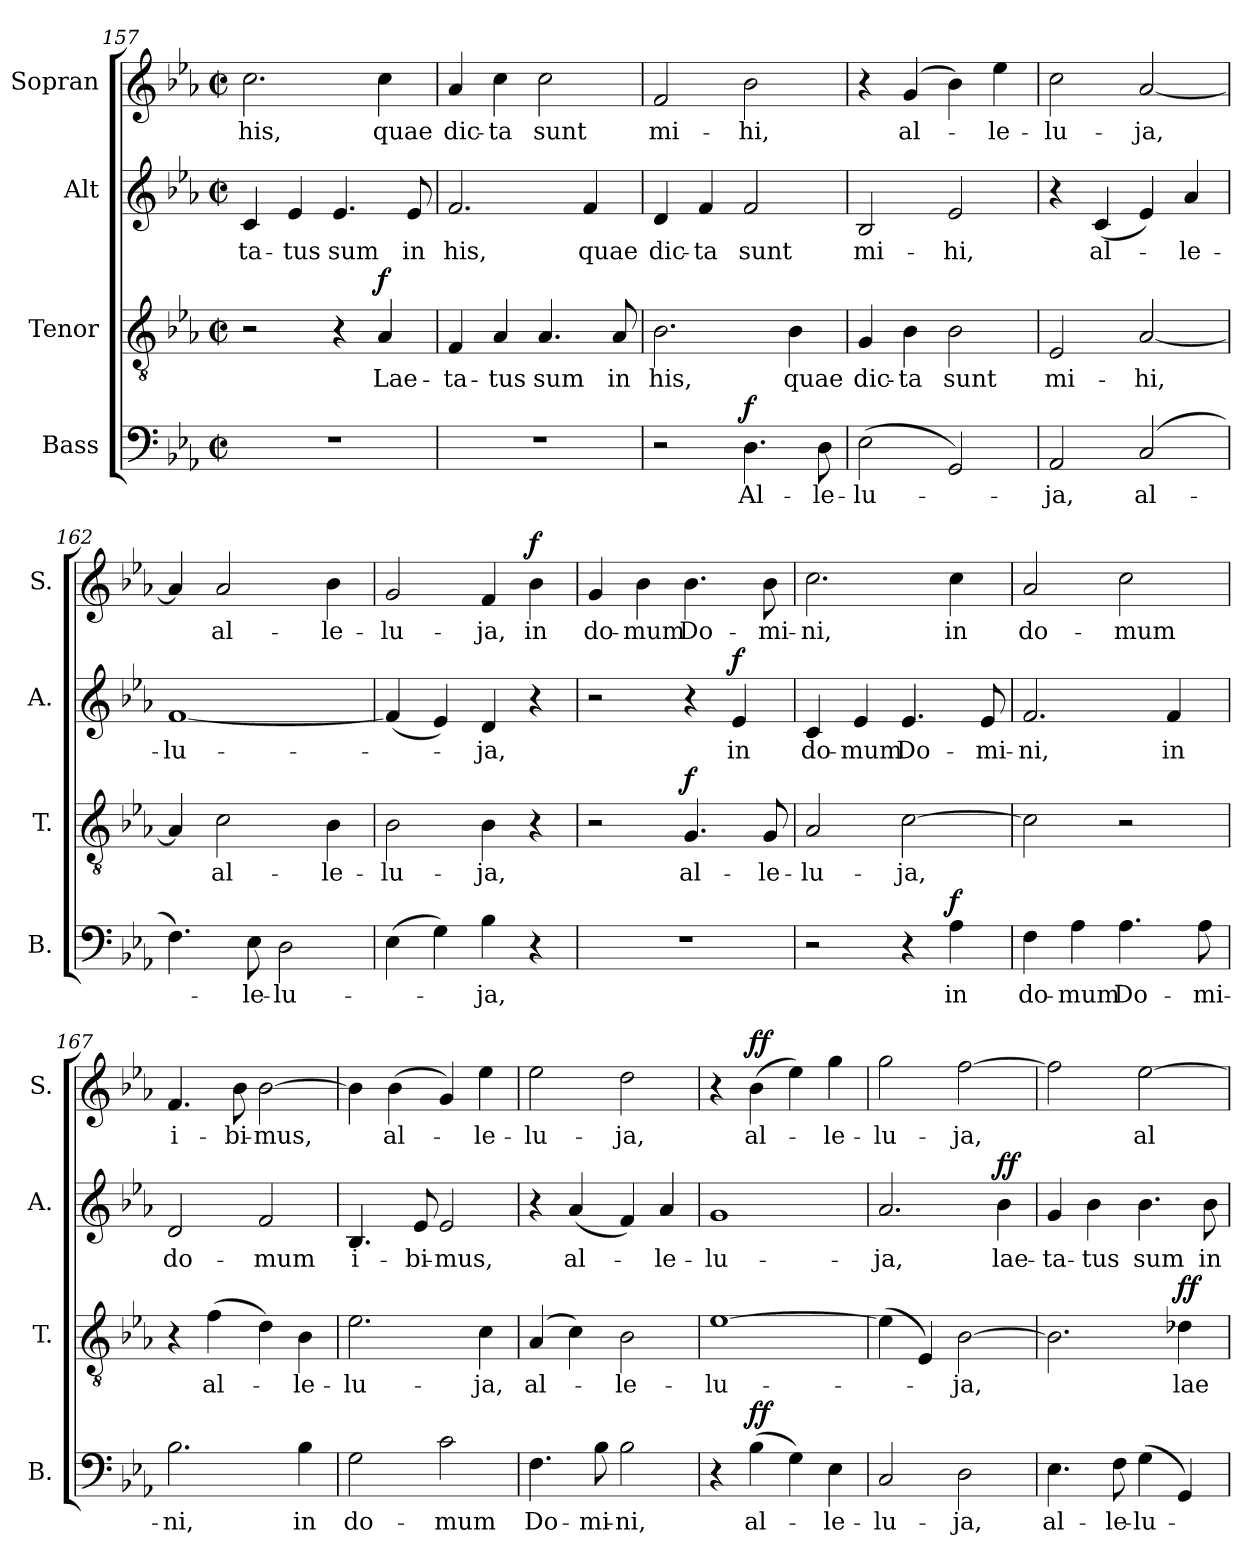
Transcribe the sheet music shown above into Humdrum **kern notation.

**kern	**text	**dynam	**kern	**text	**dynam	**kern	**text	**dynam	**kern	**text	**dynam
*part4	*part4	*part4	*part3	*part3	*part3	*part2	*part2	*part2	*part1	*part1	*part1
*staff4	*staff4	*staff4	*staff3	*staff3	*staff3	*staff2	*staff2	*staff2	*staff1	*staff1	*staff1
*I"Bass	*	*	*I"Tenor	*	*	*I"Alt	*	*	*I"Sopran	*	*
*I'B.	*	*	*I'T.	*	*	*I'A.	*	*	*I'S.	*	*
*clefF4	*	*	*clefGv2	*	*	*clefG2	*	*	*clefG2	*	*
*k[b-e-a-]	*	*	*k[b-e-a-]	*	*	*k[b-e-a-]	*	*	*k[b-e-a-]	*	*
*E-:	*	*	*E-:	*	*	*E-:	*	*	*E-:	*	*
*M2/2	*	*	*M2/2	*	*	*M2/2	*	*	*M2/2	*	*
*met(c|)	*	*	*met(c|)	*	*	*met(c|)	*	*	*met(c|)	*	*
=157	=157	=157	=157	=157	=157	=157	=157	=157	=157	=157	=157
!	!	!	!	!	!	!	!LO:LY:b	!	!	!LO:LY:b	!
1r	.	.	2r	.	.	4c/	-ta-	.	2.cc\	his,	.
!	!	!	!	!	!	!	!LO:LY:b	!	!	!	!
.	.	.	.	.	.	4e-/	-tus	.	.	.	.
!	!	!	!	!	!	!	!LO:LY:b	!	!	!	!
.	.	.	4r	.	.	4.e-/	sum	.	.	.	.
!	!	!	!	!LO:LY:b	!LO:DY:a	!	!	!	!	!LO:LY:b	!
.	.	.	4A-/	Lae-	f	.	.	.	4cc\	quae	.
!	!	!	!	!	!	!	!LO:LY:b	!	!	!	!
.	.	.	.	.	.	8e-/	in	.	.	.	.
=158	=158	=158	=158	=158	=158	=158	=158	=158	=158	=158	=158
!	!	!	!	!LO:LY:b	!	!	!LO:LY:b	!	!	!LO:LY:b	!
1r	.	.	4F/	-ta-	.	2.f/	his,	.	4a-/	dic-	.
!	!	!	!	!LO:LY:b	!	!	!	!	!	!LO:LY:b	!
.	.	.	4A-/	-tus	.	.	.	.	4cc\	-ta	.
!	!	!	!	!LO:LY:b	!	!	!	!	!	!LO:LY:b	!
.	.	.	4.A-/	sum	.	.	.	.	2cc\	sunt	.
!	!	!	!	!	!	!	!LO:LY:b	!	!	!	!
.	.	.	.	.	.	4f/	quae	.	.	.	.
!	!	!	!	!LO:LY:b	!	!	!	!	!	!	!
.	.	.	8A-/	in	.	.	.	.	.	.	.
=159	=159	=159	=159	=159	=159	=159	=159	=159	=159	=159	=159
!	!	!	!	!LO:LY:b	!	!	!LO:LY:b	!	!	!LO:LY:b	!
2r	.	.	2.B-\	his,	.	4d/	dic-	.	2f/	mi-	.
!	!	!	!	!	!	!	!LO:LY:b	!	!	!	!
.	.	.	.	.	.	4f/	-ta	.	.	.	.
!	!LO:LY:b	!LO:DY:a	!	!	!	!	!LO:LY:b	!	!	!LO:LY:b	!
4.D\	Al-	f	.	.	.	2f/	sunt	.	2b-\	-hi,	.
!	!	!	!	!LO:LY:b	!	!	!	!	!	!	!
.	.	.	4B-\	quae	.	.	.	.	.	.	.
!	!LO:LY:b	!	!	!	!	!	!	!	!	!	!
8D\	-le-	.	.	.	.	.	.	.	.	.	.
=160	=160	=160	=160	=160	=160	=160	=160	=160	=160	=160	=160
!	!LO:LY:b	!	!	!LO:LY:b	!	!	!LO:LY:b	!	!	!	!
(>2E-\	-lu-	.	4G/	dic-	.	2B-/	mi-	.	4r	.	.
!	!	!	!	!LO:LY:b	!	!	!	!	!	!LO:LY:b	!
.	.	.	4B-\	-ta	.	.	.	.	(4g/	al-	.
!	!	!	!	!LO:LY:b	!	!	!LO:LY:b	!	!	!	!
2GG/)	.	.	2B-\	sunt	.	2e-/	-hi,	.	4b-\)	.	.
!	!	!	!	!	!	!	!	!	!	!LO:LY:b	!
.	.	.	.	.	.	.	.	.	4ee-\	-le-	.
!!LO:LB:g=z
=161	=161	=161	=161	=161	=161	=161	=161	=161	=161	=161	=161
!	!LO:LY:b	!	!	!LO:LY:b	!	!	!	!	!	!LO:LY:b	!
2AA-/	-ja,	.	2E-/	mi-	.	4r	.	.	2cc\	-lu-	.
!	!	!	!	!	!	!	!LO:LY:b	!	!	!	!
.	.	.	.	.	.	(<4c/	al-	.	.	.	.
!	!LO:LY:b	!	!	!LO:LY:b	!	!	!	!	!	!LO:LY:b	!
(2C/	al-	.	[2A-/	-hi,	.	4e-/)	.	.	[2a-/	-ja,	.
!	!	!	!	!	!	!	!LO:LY:b	!	!	!	!
.	.	.	.	.	.	4a-/	-le-	.	.	.	.
=162	=162	=162	=162	=162	=162	=162	=162	=162	=162	=162	=162
!	!	!	!	!	!	!	!LO:LY:b	!	!	!	!
4.F\)	.	.	4A-/]	.	.	[1f	-lu-	.	4a-/]	.	.
!	!	!	!	!LO:LY:b	!	!	!	!	!	!LO:LY:b	!
.	.	.	2c\	al-	.	.	.	.	2a-/	al-	.
!	!LO:LY:b	!	!	!	!	!	!	!	!	!	!
8E-\	-le-	.	.	.	.	.	.	.	.	.	.
!	!LO:LY:b	!	!	!	!	!	!	!	!	!	!
2D\	-lu-	.	.	.	.	.	.	.	.	.	.
!	!	!	!	!LO:LY:b	!	!	!	!	!	!LO:LY:b	!
.	.	.	4B-\	-le-	.	.	.	.	4b-\	-le-	.
=163	=163	=163	=163	=163	=163	=163	=163	=163	=163	=163	=163
!	!	!	!	!LO:LY:b	!	!	!	!	!	!LO:LY:b	!
(>4E-\	.	.	2B-\	-lu-	.	(<4f/]	.	.	2g/	-lu-	.
4G\)	.	.	.	.	.	4e-/)	.	.	.	.	.
!	!LO:LY:b	!	!	!LO:LY:b	!	!	!LO:LY:b	!	!	!LO:LY:b	!
4B-\	-ja,	.	4B-\	-ja,	.	4d/	-ja,	.	4f/	-ja,	.
!	!	!	!	!	!	!	!	!	!	!LO:LY:b	!LO:DY:a
4r	.	.	4r	.	.	4r	.	.	4b-\	in	f
=164	=164	=164	=164	=164	=164	=164	=164	=164	=164	=164	=164
!	!	!	!	!	!	!	!	!	!	!LO:LY:b	!
1r	.	.	2r	.	.	2r	.	.	4g/	do-	.
!	!	!	!	!	!	!	!	!	!	!LO:LY:b	!
.	.	.	.	.	.	.	.	.	4b-\	-mum	.
!	!	!	!	!LO:LY:b	!LO:DY:a	!	!	!	!	!LO:LY:b	!
.	.	.	4.G/	al-	f	4r	.	.	4.b-\	Do-	.
!	!	!	!	!	!	!	!LO:LY:b	!LO:DY:a	!	!	!
.	.	.	.	.	.	4e-/	in	f	.	.	.
!	!	!	!	!LO:LY:b	!	!	!	!	!	!LO:LY:b	!
.	.	.	8G/	-le-	.	.	.	.	8b-\	-mi-	.
=165	=165	=165	=165	=165	=165	=165	=165	=165	=165	=165	=165
!	!	!	!	!LO:LY:b	!	!	!LO:LY:b	!	!	!LO:LY:b	!
2r	.	.	2A-/	-lu-	.	4c/	do-	.	2.cc\	-ni,	.
!	!	!	!	!	!	!	!LO:LY:b	!	!	!	!
.	.	.	.	.	.	4e-/	-mum	.	.	.	.
!	!	!	!	!LO:LY:b	!	!	!LO:LY:b	!	!	!	!
4r	.	.	[2c\	-ja,	.	4.e-/	Do-	.	.	.	.
!	!LO:LY:b	!LO:DY:a	!	!	!	!	!	!	!	!LO:LY:b	!
4A-\	in	f	.	.	.	.	.	.	4cc\	in	.
!	!	!	!	!	!	!	!LO:LY:b	!	!	!	!
.	.	.	.	.	.	8e-/	-mi-	.	.	.	.
!!LO:LB:g=z
=166	=166	=166	=166	=166	=166	=166	=166	=166	=166	=166	=166
!	!LO:LY:b	!	!	!	!	!	!LO:LY:b	!	!	!LO:LY:b	!
4F\	do-	.	2c\]	.	.	2.f/	-ni,	.	2a-/	do-	.
!	!LO:LY:b	!	!	!	!	!	!	!	!	!	!
4A-\	-mum	.	.	.	.	.	.	.	.	.	.
!	!LO:LY:b	!	!	!	!	!	!	!	!	!LO:LY:b	!
4.A-\	Do-	.	2r	.	.	.	.	.	2cc\	-mum	.
!	!	!	!	!	!	!	!LO:LY:b	!	!	!	!
.	.	.	.	.	.	4f/	in	.	.	.	.
!	!LO:LY:b	!	!	!	!	!	!	!	!	!	!
8A-\	-mi-	.	.	.	.	.	.	.	.	.	.
=167	=167	=167	=167	=167	=167	=167	=167	=167	=167	=167	=167
!	!LO:LY:b	!	!	!	!	!	!LO:LY:b	!	!	!LO:LY:b	!
2.B-\	-ni,	.	4r	.	.	2d/	do-	.	4.f/	i-	.
!	!	!	!	!LO:LY:b	!	!	!	!	!	!	!
.	.	.	(>4f\	al-	.	.	.	.	.	.	.
!	!	!	!	!	!	!	!	!	!	!LO:LY:b	!
.	.	.	.	.	.	.	.	.	8b-\	-bi-	.
!	!	!	!	!	!	!	!LO:LY:b	!	!	!LO:LY:b	!
.	.	.	4d\)	.	.	2f/	-mum	.	[2b-\	-mus,	.
!	!LO:LY:b	!	!	!LO:LY:b	!	!	!	!	!	!	!
4B-\	in	.	4B-\	-le-	.	.	.	.	.	.	.
=168	=168	=168	=168	=168	=168	=168	=168	=168	=168	=168	=168
!	!LO:LY:b	!	!	!LO:LY:b	!	!	!LO:LY:b	!	!	!	!
2G\	do-	.	2.e-\	-lu-	.	4.B-/	i-	.	4b-\]	.	.
!	!	!	!	!	!	!	!	!	!	!LO:LY:b	!
.	.	.	.	.	.	.	.	.	(>4b-\	al-	.
!	!	!	!	!	!	!	!LO:LY:b	!	!	!	!
.	.	.	.	.	.	8e-/	-bi-	.	.	.	.
!	!LO:LY:b	!	!	!	!	!	!LO:LY:b	!	!	!	!
2c\	-mum	.	.	.	.	2e-/	-mus,	.	4g/)	.	.
!	!	!	!	!LO:LY:b	!	!	!	!	!	!LO:LY:b	!
.	.	.	4c\	-ja,	.	.	.	.	4ee-\	-le-	.
=169	=169	=169	=169	=169	=169	=169	=169	=169	=169	=169	=169
!	!LO:LY:b	!	!	!LO:LY:b	!	!	!	!	!	!LO:LY:b	!
4.F\	Do-	.	(4A-/	al-	.	4r	.	.	2ee-\	-lu-	.
!	!	!	!	!	!	!	!LO:LY:b	!	!	!	!
.	.	.	4c\)	.	.	(<4a-/	al-	.	.	.	.
!	!LO:LY:b	!	!	!	!	!	!	!	!	!	!
8B-\	-mi-	.	.	.	.	.	.	.	.	.	.
!	!LO:LY:b	!	!	!LO:LY:b	!	!	!	!	!	!LO:LY:b	!
2B-\	-ni,	.	2B-\	-le-	.	4f/)	.	.	2dd\	-ja,	.
!	!	!	!	!	!	!	!LO:LY:b	!	!	!	!
.	.	.	.	.	.	4a-/	-le-	.	.	.	.
=170	=170	=170	=170	=170	=170	=170	=170	=170	=170	=170	=170
!	!	!	!	!LO:LY:b	!	!	!LO:LY:b	!	!	!	!
4r	.	.	[1e-	-lu-	.	1g	-lu-	.	4r	.	.
!	!LO:LY:b	!LO:DY:a	!	!	!	!	!	!	!	!LO:LY:b	!LO:DY:a
(>4B-\	al-	ff	.	.	.	.	.	.	(>4b-\	al-	ff
4G\)	.	.	.	.	.	.	.	.	4ee-\)	.	.
!	!LO:LY:b	!	!	!	!	!	!	!	!	!LO:LY:b	!
4E-\	-le-	.	.	.	.	.	.	.	4gg\	-le-	.
!!LO:PB:g=z
=171	=171	=171	=171	=171	=171	=171	=171	=171	=171	=171	=171
!	!LO:LY:b	!	!	!	!	!	!LO:LY:b	!	!	!LO:LY:b	!
2C/	-lu-	.	(>4e-\]	.	.	2.a-/	-ja,	.	2gg\	-lu-	.
.	.	.	4E-/)	.	.	.	.	.	.	.	.
!	!LO:LY:b	!	!	!LO:LY:b	!	!	!	!	!	!LO:LY:b	!
2D\	-ja,	.	[2B-\	-ja,	.	.	.	.	[2ff\	-ja,	.
!	!	!	!	!	!	!	!LO:LY:b	!LO:DY:a	!	!	!
.	.	.	.	.	.	4b-\	lae-	ff	.	.	.
=172	=172	=172	=172	=172	=172	=172	=172	=172	=172	=172	=172
!	!LO:LY:b	!	!	!	!	!	!LO:LY:b	!	!	!	!
4.E-\	al-	.	2.B-\]	.	.	4g/	-ta-	.	2ff\]	.	.
!	!	!	!	!	!	!	!LO:LY:b	!	!	!	!
.	.	.	.	.	.	4b-\	-tus	.	.	.	.
!	!LO:LY:b	!	!	!	!	!	!	!	!	!	!
8F\	-le-	.	.	.	.	.	.	.	.	.	.
!	!LO:LY:b	!	!	!	!	!	!LO:LY:b	!	!	!LO:LY:b	!
(>4G\	-lu-	.	.	.	.	4.b-\	sum	.	[2ee-\	al-	.
!	!	!	!	!LO:LY:b	!LO:DY:a	!	!	!	!	!	!
4GG/)	.	.	4d-X\	lae-	ff	.	.	.	.	.	.
!	!	!	!	!	!	!	!LO:LY:b	!	!	!	!
.	.	.	.	.	.	8b-\	in	.	.	.	.
=	=	=	=	=	=	=	=	=	=	=	=
*-	*-	*-	*-	*-	*-	*-	*-	*-	*-	*-	*-
